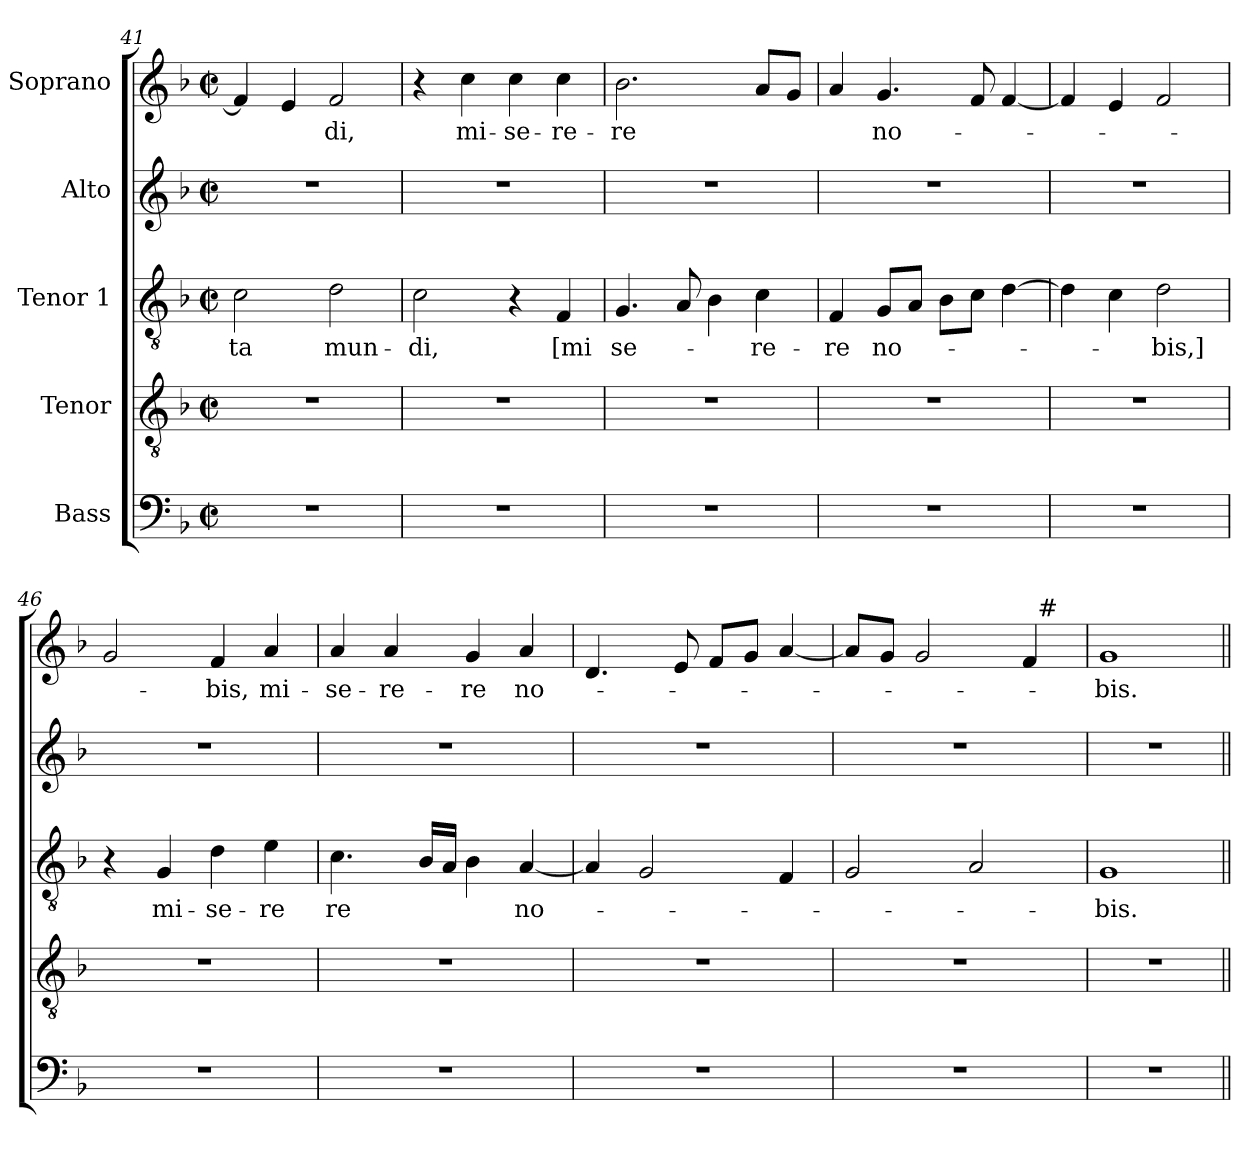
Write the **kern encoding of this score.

**kern	**kern	**kern	**text	**kern	**kern	**text
*part5	*part4	*part3	*part3	*part2	*part1	*part1
*staff5	*staff4	*staff3	*staff3	*staff2	*staff1	*staff1
*I"Bass	*I"Tenor	*I"Tenor 1	*	*I"Alto	*I"Soprano	*
*clefF4	*clefGv2	*clefGv2	*	*clefG2	*clefG2	*
*k[b-]	*k[b-]	*k[b-]	*	*k[b-]	*k[b-]	*
*F:	*F:	*F:	*	*F:	*F:	*
*M2/2	*M2/2	*M2/2	*	*M2/2	*M2/2	*
*met(c|)	*met(c|)	*met(c|)	*	*met(c|)	*met(c|)	*
=41	=41	=41	=41	=41	=41	=41
1r	1r	2c\	-ta	1r	4f/]	.
.	.	.	.	.	4e/	.
.	.	2d\	mun-	.	2f/	-di,
=42	=42	=42	=42	=42	=42	=42
1r	1r	2c\	-di,	1r	4r	.
.	.	.	.	.	4cc\	mi-
.	.	4r	.	.	4cc\	-se-
.	.	4F/	[mi	.	4cc\	-re-
=43	=43	=43	=43	=43	=43	=43
1r	1r	4.G/	se-	1r	2.b-\	-re
.	.	8A/	.	.	.	.
.	.	4B-\	.	.	.	.
.	.	4c\	-re-	.	8a/L	.
.	.	.	.	.	8g/J	.
=44	=44	=44	=44	=44	=44	=44
1r	1r	4F/	-re	1r	4a/	.
.	.	8G/L	no-	.	4.g/	no-
.	.	8A/J	.	.	.	.
.	.	8B-\L	.	.	.	.
.	.	8c\J	.	.	8f/	.
.	.	[4d\	.	.	[4f/	.
!!LO:LB:g=z
=45	=45	=45	=45	=45	=45	=45
1r	1r	4d\]	.	1r	4f/]	.
.	.	4c\	.	.	4e/	.
.	.	2d\	-bis,]	.	2f/	.
=46	=46	=46	=46	=46	=46	=46
1r	1r	4r	.	1r	2g/	.
.	.	4G/	mi-	.	.	.
.	.	4d\	-se-	.	4f/	-bis,
.	.	4e\	-re	.	4a/	mi-
=47	=47	=47	=47	=47	=47	=47
1r	1r	4.c\	re	1r	4a/	-se-
.	.	.	.	.	4a/	-re-
.	.	16B-/LL	.	.	.	.
.	.	16A/JJ	.	.	.	.
.	.	4B-\	.	.	4g/	-re
.	.	[4A/	no-	.	4a/	no-
=48	=48	=48	=48	=48	=48	=48
1r	1r	4A/]	.	1r	4.d/	.
.	.	2G/	.	.	.	.
.	.	.	.	.	8e/	.
.	.	.	.	.	8f/L	.
.	.	.	.	.	8g/J	.
.	.	4F/	.	.	[4a/	.
=49	=49	=49	=49	=49	=49	=49
*	*	*	*	*	*^	*
1r	1r	2G/	.	1r	8a/L]	2ryy	.
.	.	.	.	.	8g/J	.	.
.	.	.	.	.	2g/	.	.
.	.	2A/	.	.	.	4ryy	.
.	.	.	.	.	4f/	32ryy	.
!	!	!	!	!	!	!LO:TX:a:t=#	!
.	.	.	.	.	.	8..ryy	.
*	*	*	*	*	*v	*v	*
=50	=50	=50	=50	=50	=50	=50
1r	1r	1G	-bis.	1r	1g	-bis.
=||	=||	=||	=||	=||	=||	=||
*-	*-	*-	*-	*-	*-	*-
